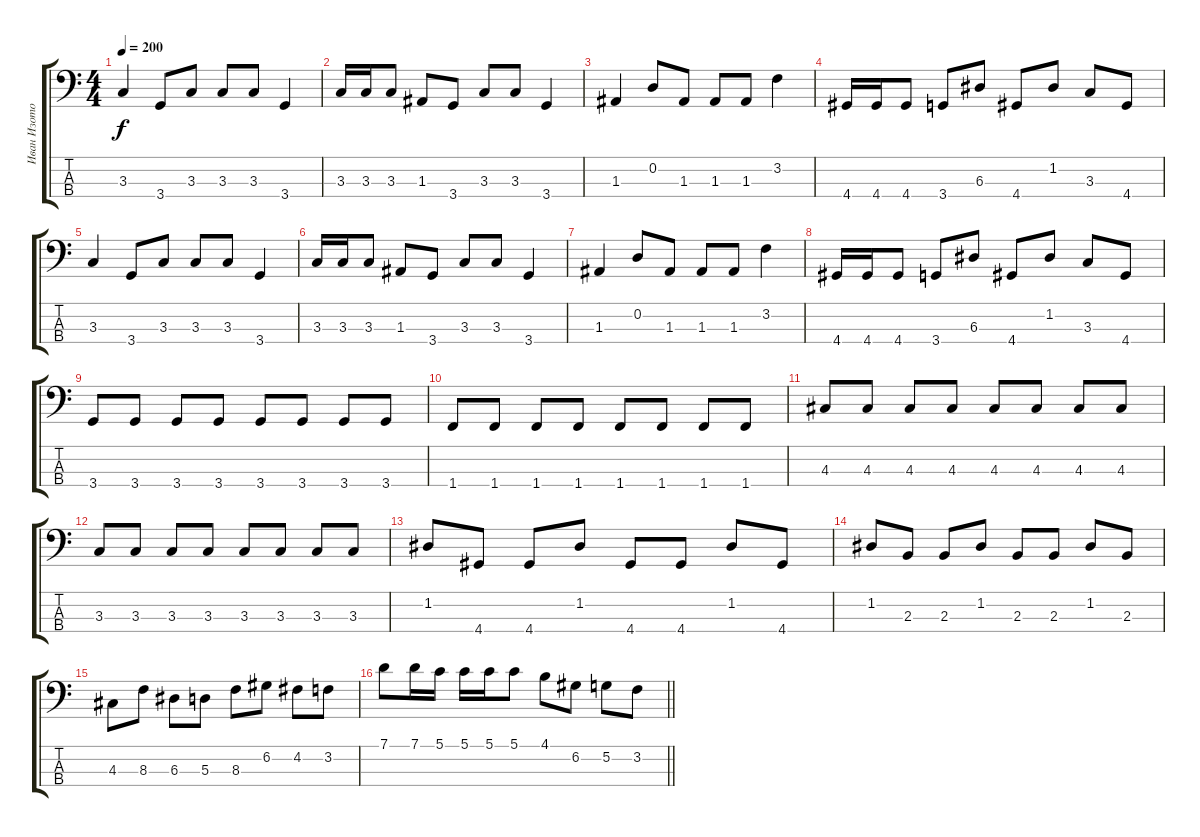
\track ("Иван Изотов" "Иван Изото") {instrument electricbasspick}
\staff {score tabs}
\tuning (G2 D2 A1 E1) {hide}
\ts (4 4)
\tempo 200
\clef f4
\ks c
3.3.4{dy f} 3.4.8 3.3.8 3.3.8 3.3.8 3.4.4 |
3.3.16 3.3.16 3.3.8 1.3.8 3.4.8 3.3.8 3.3.8 3.4.4 |
1.3.4 0.2.8 1.3.8 1.3.8 1.3.8 3.2.4 |
4.4.16 4.4.16 4.4.8 3.4.8 6.3.8 4.4.8 1.2.8 3.3.8 4.4.8 |
3.3.4 3.4.8 3.3.8 3.3.8 3.3.8 3.4.4 |
3.3.16 3.3.16 3.3.8 1.3.8 3.4.8 3.3.8 3.3.8 3.4.4 |
1.3.4 0.2.8 1.3.8 1.3.8 1.3.8 3.2.4 |
4.4.16 4.4.16 4.4.8 3.4.8 6.3.8 4.4.8 1.2.8 3.3.8 4.4.8 |
3.4.8 3.4.8 3.4.8 3.4.8 3.4.8 3.4.8 3.4.8 3.4.8 |
1.4.8 1.4.8 1.4.8 1.4.8 1.4.8 1.4.8 1.4.8 1.4.8 |
4.3.8 4.3.8 4.3.8 4.3.8 4.3.8 4.3.8 4.3.8 4.3.8 |
3.3.8 3.3.8 3.3.8 3.3.8 3.3.8 3.3.8 3.3.8 3.3.8 |
1.2.8 4.4.8 4.4.8 1.2.8 4.4.8 4.4.8 1.2.8 4.4.8 |
1.2.8 2.3.8 2.3.8 1.2.8 2.3.8 2.3.8 1.2.8 2.3.8 |
4.3.8 8.3.8 6.3.8 5.3.8 8.3.8 6.2.8 4.2.8 3.2.8 |
\barLineRight lightlight
7.1.8 7.1.16 5.1.16 5.1.16 5.1.16 5.1.8 4.1.8 6.2.8 5.2.8 3.2.8
